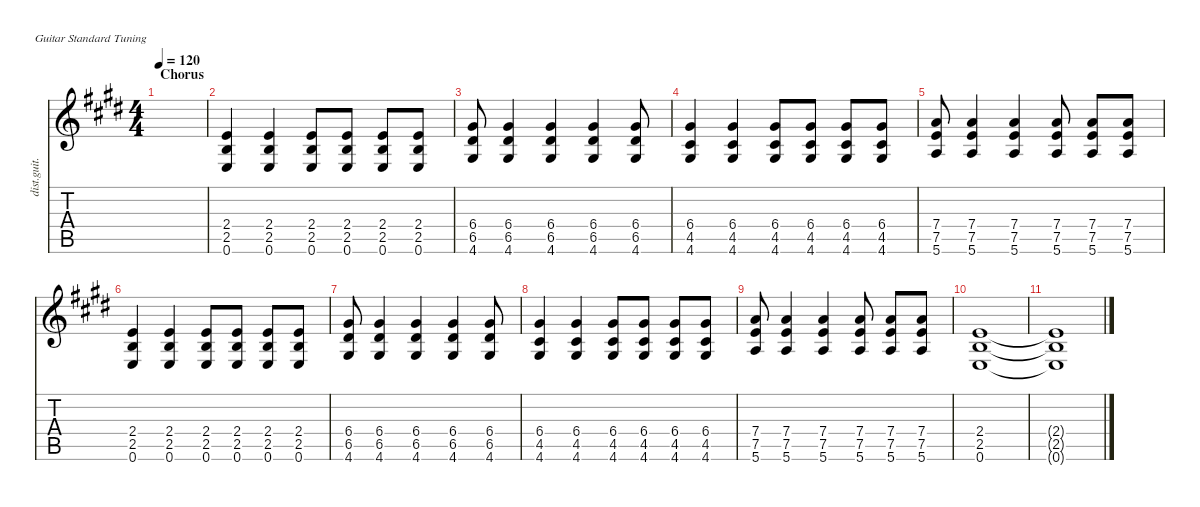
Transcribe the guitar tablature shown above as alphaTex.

\defaultSystemsLayout 4
\hideDynamics
\bracketExtendMode nobrackets
\track ("Distortion Guitar" "dist.guit.") {instrument distortionguitar}
\staff {score tabs}
\tuning (E4 B3 G3 D3 A2 E2)
\ts (4 4)
\section ("" "Chorus")
\tempo 120
\clef g2
\ks e
|
(2.4{acc forcenatural} 2.5{acc forcenatural} 0.6{acc forcenatural}).4 (0.6{acc forcenatural} 2.5{acc forcenatural} 2.4{acc forcenatural}).4 (2.4{acc forcenatural} 2.5{acc forcenatural} 0.6{acc forcenatural}).8 (2.4{acc forcenatural} 2.5{acc forcenatural} 0.6{acc forcenatural}).8 (2.4{acc forcenatural} 2.5{acc forcenatural} 0.6{acc forcenatural}).8 (2.4{acc forcenatural} 2.5{acc forcenatural} 0.6{acc forcenatural}).8 |
(4.6{acc #} 6.5{acc #} 6.4{acc #}).8 (6.5{acc #} 4.6{acc #} 6.4{acc #}).4 (6.5{acc #} 4.6{acc #} 6.4{acc #}).4 (6.5{acc #} 4.6{acc #} 6.4{acc #}).4 (4.6{acc #} 6.5{acc #} 6.4{acc #}).8 |
(4.5{acc #} 6.4{acc #} 4.6{acc #}).4 (4.5{acc #} 6.4{acc #} 4.6{acc #}).4 (4.5{acc #} 6.4{acc #} 4.6{acc #}).8 (4.5{acc #} 6.4{acc #} 4.6{acc #}).8 (4.5{acc #} 6.4{acc #} 4.6{acc #}).8 (4.5{acc #} 6.4{acc #} 4.6{acc #}).8 |
(5.6{acc forcenatural} 7.5{acc forcenatural} 7.4{acc forcenatural}).8 (5.6{acc forcenatural} 7.5{acc forcenatural} 7.4{acc forcenatural}).4 (5.6{acc forcenatural} 7.5{acc forcenatural} 7.4{acc forcenatural}).4 (5.6{acc forcenatural} 7.5{acc forcenatural} 7.4{acc forcenatural}).8 (5.6{acc forcenatural} 7.5{acc forcenatural} 7.4{acc forcenatural}).8 (5.6{acc forcenatural} 7.5{acc forcenatural} 7.4{acc forcenatural}).8 |
(2.4{acc forcenatural} 2.5{acc forcenatural} 0.6{acc forcenatural}).4 (0.6{acc forcenatural} 2.5{acc forcenatural} 2.4{acc forcenatural}).4 (2.4{acc forcenatural} 2.5{acc forcenatural} 0.6{acc forcenatural}).8 (2.4{acc forcenatural} 2.5{acc forcenatural} 0.6{acc forcenatural}).8 (2.4{acc forcenatural} 2.5{acc forcenatural} 0.6{acc forcenatural}).8 (2.4{acc forcenatural} 2.5{acc forcenatural} 0.6{acc forcenatural}).8 |
(4.6{acc #} 6.5{acc #} 6.4{acc #}).8 (6.5{acc #} 4.6{acc #} 6.4{acc #}).4 (6.5{acc #} 4.6{acc #} 6.4{acc #}).4 (6.5{acc #} 4.6{acc #} 6.4{acc #}).4 (4.6{acc #} 6.5{acc #} 6.4{acc #}).8 |
(4.5{acc #} 6.4{acc #} 4.6{acc #}).4 (4.5{acc #} 6.4{acc #} 4.6{acc #}).4 (4.5{acc #} 6.4{acc #} 4.6{acc #}).8 (4.5{acc #} 6.4{acc #} 4.6{acc #}).8 (4.5{acc #} 6.4{acc #} 4.6{acc #}).8 (4.5{acc #} 6.4{acc #} 4.6{acc #}).8 |
(5.6{acc forcenatural} 7.5{acc forcenatural} 7.4{acc forcenatural}).8 (5.6{acc forcenatural} 7.5{acc forcenatural} 7.4{acc forcenatural}).4 (5.6{acc forcenatural} 7.5{acc forcenatural} 7.4{acc forcenatural}).4 (5.6{acc forcenatural} 7.5{acc forcenatural} 7.4{acc forcenatural}).8 (5.6{acc forcenatural} 7.5{acc forcenatural} 7.4{acc forcenatural}).8 (5.6{acc forcenatural} 7.5{acc forcenatural} 7.4{acc forcenatural}).8 |
(0.6{acc forcenatural} 2.5{acc forcenatural} 2.4{acc forcenatural}).1 |
(2.4{t acc forcenatural} 2.5{t acc forcenatural} 0.6{t acc forcenatural}).1
